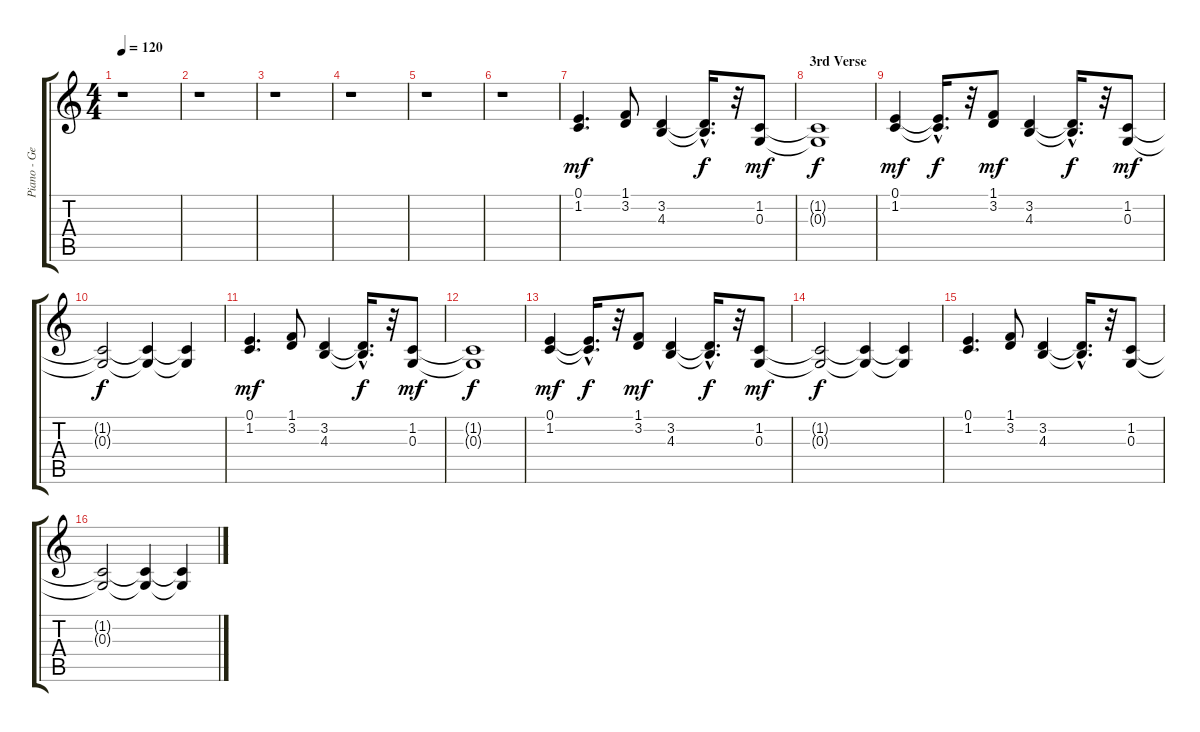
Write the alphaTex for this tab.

\track ("Piano - Geoff Downes" "Piano - Ge") {instrument brightacousticpiano}
\staff {score tabs}
\tuning (E4 B3 G3 D3 A2 E2) {hide}
\ts (4 4)
\tempo 120
\clef g2
\ks c
r.1{dy f} |
r.1 |
r.1 |
r.1 |
r.1 |
r.1 |
(0.1 1.2).4{d dy mf} (1.1 3.2).8 (3.2 4.3).4 (3.2{hac t} 4.3{hac t}).16{d dy f} r.32 (1.2 0.3).8{dy mf} |
\section ("" "3rd Verse")
(1.2{t} 0.3{t}).1{dy f} |
(0.1 1.2).4{dy mf} (0.1{hac t} 1.2{hac t}).16{d dy f} r.32 (1.1 3.2).8{dy mf} (3.2 4.3).4 (3.2{hac t} 4.3{hac t}).16{d dy f} r.32 (1.2 0.3).8{dy mf} |
(1.2{t} 0.3{t}).2{dy f} (1.2{t} 0.3{t}).4 (1.2{t} 0.3{t}).4 |
(0.1 1.2).4{d dy mf} (1.1 3.2).8 (3.2 4.3).4 (3.2{hac t} 4.3{hac t}).16{d dy f} r.32 (1.2 0.3).8{dy mf} |
(1.2{t} 0.3{t}).1{dy f} |
(0.1 1.2).4{dy mf} (0.1{hac t} 1.2{hac t}).16{d dy f} r.32 (1.1 3.2).8{dy mf} (3.2 4.3).4 (3.2{hac t} 4.3{hac t}).16{d dy f} r.32 (1.2 0.3).8{dy mf} |
(1.2{t} 0.3{t}).2{dy f} (1.2{t} 0.3{t}).4 (1.2{t} 0.3{t}).4 |
(0.1 1.2).4{d} (1.1 3.2).8 (3.2 4.3).4 (3.2{hac t} 4.3{hac t}).16{d} r.32 (1.2 0.3).8 |
(1.2{t} 0.3{t}).2 (1.2{t} 0.3{t}).4 (1.2{t} 0.3{t}).4
